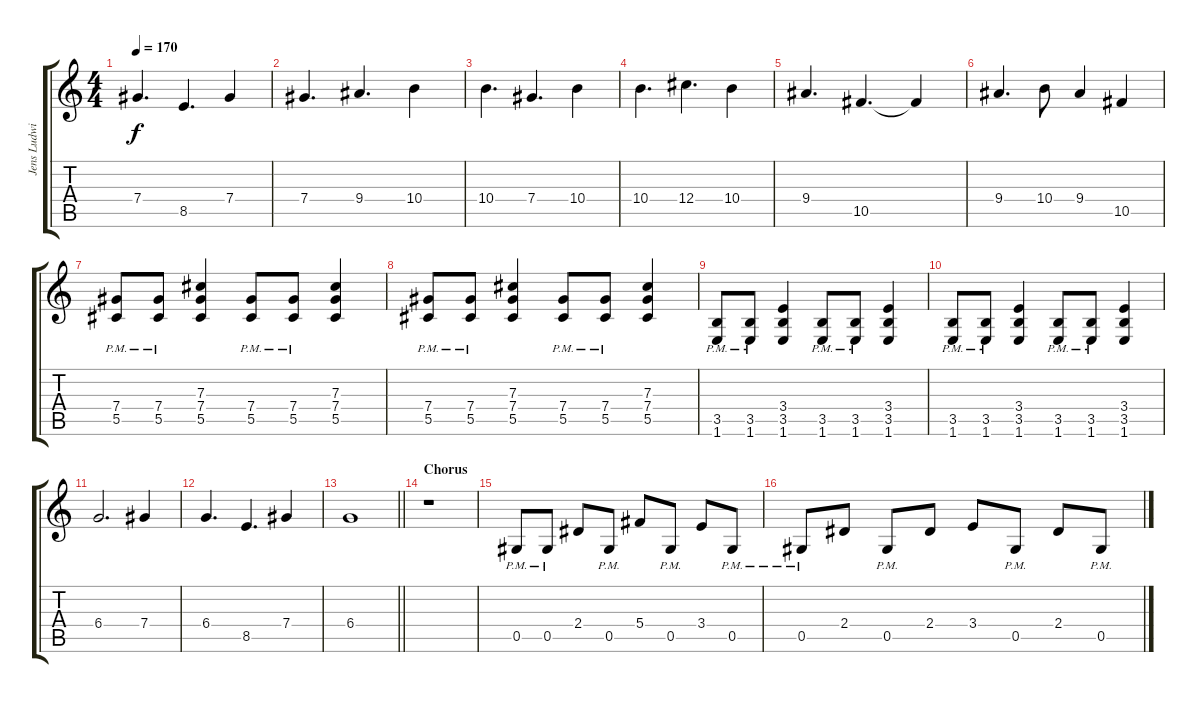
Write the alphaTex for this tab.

\track ("Jens Ludwig - Lead guitar" "Jens Ludwi") {instrument overdrivenguitar}
\staff {score tabs}
\tuning (Eb4 Bb3 Gb3 Db3 Ab2 Eb2) {hide}
\ts (4 4)
\tempo 170
\clef g2
\ks c
7.4.4{d dy f} 8.5.4{d} 7.4.4 |
7.4.4{d} 9.4.4{d} 10.4.4 |
10.4.4{d} 7.4.4{d} 10.4.4 |
10.4.4{d} 12.4.4{d} 10.4.4 |
9.4.4{d} 10.5.4{d} 10.5{t}.4 |
9.4.4{d} 10.4.8 9.4.4 10.5.4 |
(7.4{pm} 5.5{pm}).8 (7.4{pm} 5.5{pm}).8 (7.3 7.4 5.5).4 (7.4{pm} 5.5{pm}).8 (7.4{pm} 5.5{pm}).8 (7.3 7.4 5.5).4 |
(7.4{pm} 5.5{pm}).8 (7.4{pm} 5.5{pm}).8 (7.3 7.4 5.5).4 (7.4{pm} 5.5{pm}).8 (7.4{pm} 5.5{pm}).8 (7.3 7.4 5.5).4 |
(3.5{pm} 1.6{pm}).8 (3.5{pm} 1.6{pm}).8 (3.4 3.5 1.6).4 (3.5{pm} 1.6{pm}).8 (3.5{pm} 1.6{pm}).8 (3.4 3.5 1.6).4 |
(3.5{pm} 1.6{pm}).8 (3.5{pm} 1.6{pm}).8 (3.4 3.5 1.6).4 (3.5{pm} 1.6{pm}).8 (3.5{pm} 1.6{pm}).8 (3.4 3.5 1.6).4 |
6.4.2{d} 7.4.4 |
6.4.4{d} 8.5.4{d} 7.4.4 |
\barLineRight lightlight
6.4.1 |
\section ("" "Chorus")
r.1 |
0.5{pm}.8 0.5{pm}.8 2.4.8 0.5{pm}.8 5.4.8 0.5{pm}.8 3.4.8 0.5{pm}.8 |
0.5{pm}.8 2.4.8 0.5{pm}.8 2.4.8 3.4.8 0.5{pm}.8 2.4.8 0.5{pm}.8
